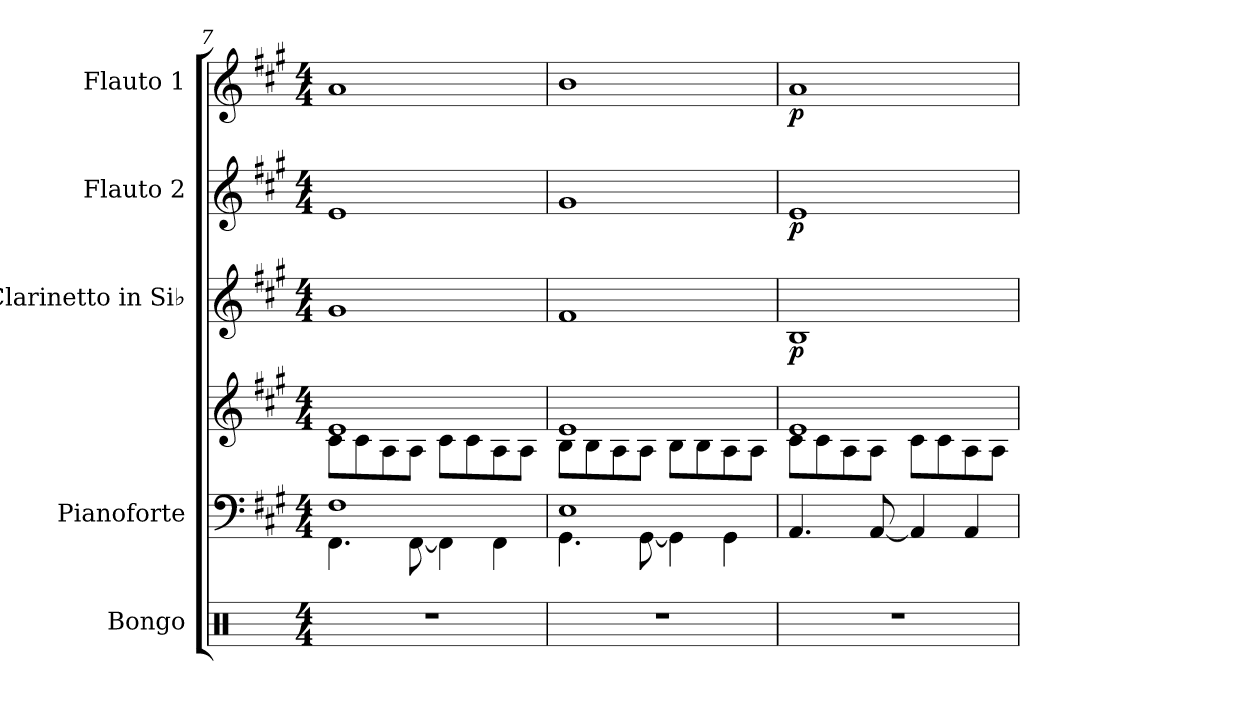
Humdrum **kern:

**kern	**kern	**kern	**kern	**dynam	**kern	**dynam	**kern	**dynam
*part5	*part4	*part4	*part3	*part3	*part2	*part2	*part1	*part1
*staff6	*staff5	*staff4	*staff3	*staff3	*staff2	*staff2	*staff1	*staff1
*I"Bongo	*I"Pianoforte	*	*I"Clarinetto in Si♭	*	*I"Flauto 2	*	*I"Flauto 1	*
*I'Bon.	*I'Pf.	*	*I'Cl. Si♭	*	*I'Fl.2	*	*I'Fl.1	*
!!LO:PB:g=z
*clefX	*clefF4	*clefG2	*clefG2	*	*clefG2	*	*clefG2	*
*	*	*	*ITrd1c2	*	*	*	*	*
*k[]	*k[f#c#g#]	*k[f#c#g#]	*k[f#]	*	*k[f#c#g#]	*	*k[f#c#g#]	*
*M4/4	*M4/4	*M4/4	*M4/4	*	*M4/4	*	*M4/4	*
=7	=7	=7	=7	=7	=7	=7	=7	=7
*	*^	*^	*	*	*	*	*	*
1r	1F#	4.FF#\	1e	8c#\L	1f#	.	1e	.	1a	.
.	.	.	.	8c#\	.	.	.	.	.	.
.	.	.	.	8A\	.	.	.	.	.	.
.	.	[8FF#\	.	8A\J	.	.	.	.	.	.
.	.	4FF#\]	.	8c#\L	.	.	.	.	.	.
.	.	.	.	8c#\	.	.	.	.	.	.
.	.	4FF#\	.	8A\	.	.	.	.	.	.
.	.	.	.	8A\J	.	.	.	.	.	.
=8	=8	=8	=8	=8	=8	=8	=8	=8	=8	=8
1r	1E	4.GG#\	1e	8B\L	1e	.	1g#	.	1b	.
.	.	.	.	8B\	.	.	.	.	.	.
.	.	.	.	8A\	.	.	.	.	.	.
.	.	[8GG#\	.	8A\J	.	.	.	.	.	.
.	.	4GG#\]	.	8B\L	.	.	.	.	.	.
.	.	.	.	8B\	.	.	.	.	.	.
.	.	4GG#\	.	8A\	.	.	.	.	.	.
.	.	.	.	8A\J	.	.	.	.	.	.
*	*v	*v	*	*	*	*	*	*	*	*
=9	=9	=9	=9	=9	=9	=9	=9	=9	=9
!	!	!	!	!	!LO:DY:b	!	!LO:DY:b	!	!LO:DY:b
1r	4.AA/	1e	8c#\L	1A	p	1e	p	1a	p
.	.	.	8c#\	.	.	.	.	.	.
.	.	.	8A\	.	.	.	.	.	.
.	[8AA/	.	8A\J	.	.	.	.	.	.
.	4AA/]	.	8c#\L	.	.	.	.	.	.
.	.	.	8c#\	.	.	.	.	.	.
.	4AA/	.	8A\	.	.	.	.	.	.
.	.	.	8A\J	.	.	.	.	.	.
*	*	*v	*v	*	*	*	*	*	*
=	=	=	=	=	=	=	=	=
*-	*-	*-	*-	*-	*-	*-	*-	*-
